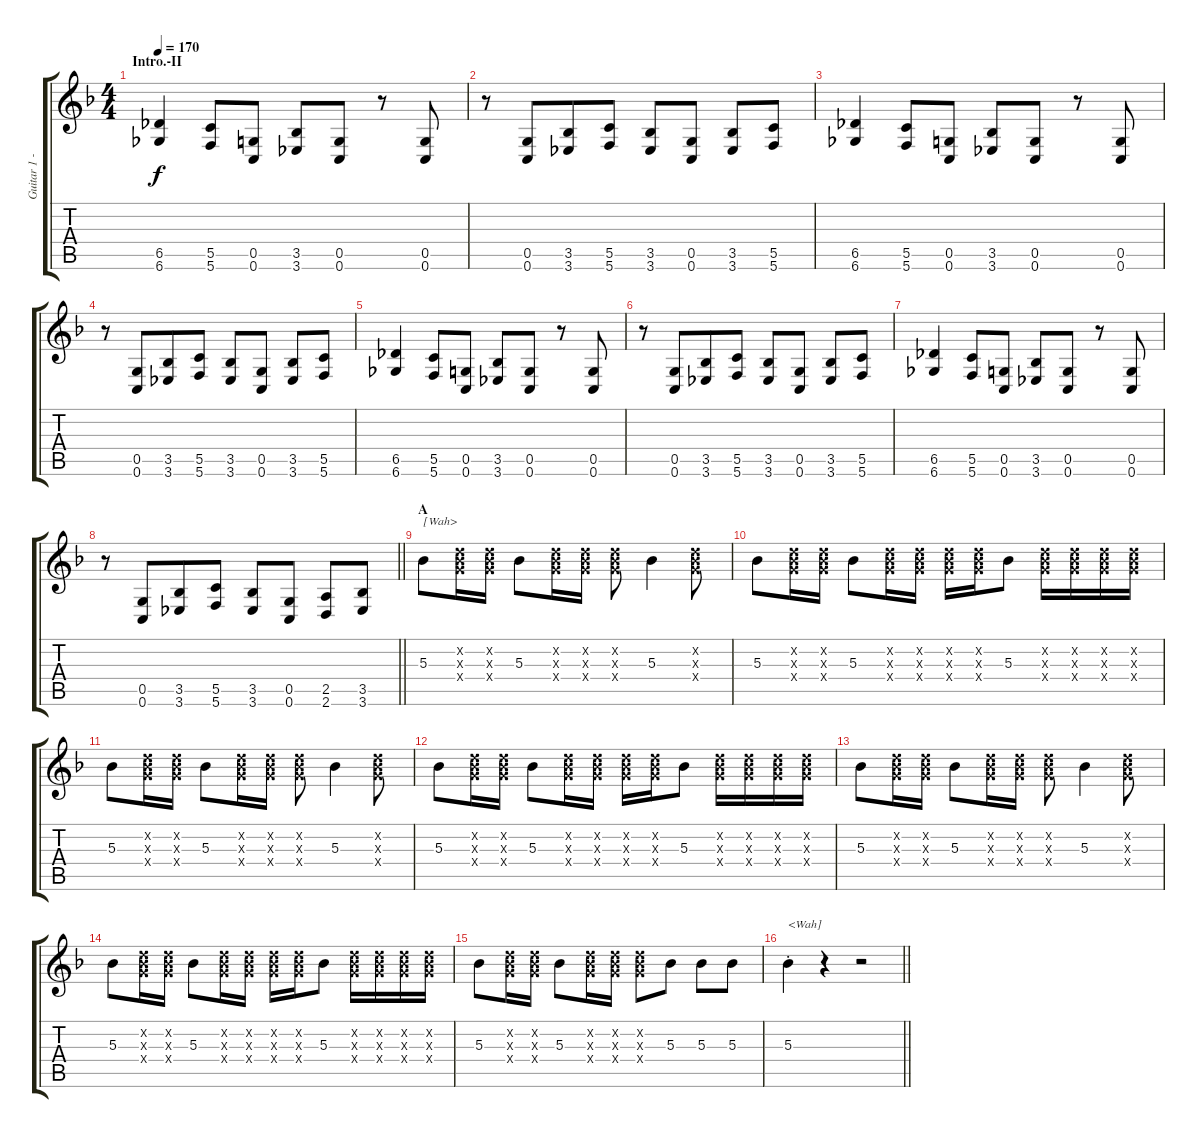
\track ("Guitar 1 - Uruha" "Guitar 1 -") {instrument distortionguitar}
\staff {score tabs}
\tuning (D4 A3 F3 C3 G2 C2) {hide}
\ts (4 4)
\section ("" "Intro.-II")
\tempo 170
\clef g2
\ks f
(6.5 6.6).4{dy f} (5.5 5.6).8 (0.5 0.6).8 (3.5 3.6).8 (0.5 0.6).8 r.8 (0.5 0.6).8 |
r.8 (0.5 0.6).8{beam merge} (3.5 3.6).8 (5.5 5.6).8 (3.5 3.6).8 (0.5 0.6).8 (3.5 3.6).8 (5.5 5.6).8 |
(6.5 6.6).4 (5.5 5.6).8 (0.5 0.6).8 (3.5 3.6).8 (0.5 0.6).8 r.8 (0.5 0.6).8 |
r.8 (0.5 0.6).8{beam merge} (3.5 3.6).8 (5.5 5.6).8 (3.5 3.6).8 (0.5 0.6).8 (3.5 3.6).8 (5.5 5.6).8 |
(6.5 6.6).4 (5.5 5.6).8 (0.5 0.6).8 (3.5 3.6).8 (0.5 0.6).8 r.8 (0.5 0.6).8 |
r.8 (0.5 0.6).8{beam merge} (3.5 3.6).8 (5.5 5.6).8 (3.5 3.6).8 (0.5 0.6).8 (3.5 3.6).8 (5.5 5.6).8 |
(6.5 6.6).4 (5.5 5.6).8 (0.5 0.6).8 (3.5 3.6).8 (0.5 0.6).8 r.8 (0.5 0.6).8 |
\barLineRight lightlight
r.8 (0.5 0.6).8{beam merge} (3.5 3.6).8 (5.5 5.6).8 (3.5 3.6).8 (0.5 0.6).8 (2.5 2.6).8 (3.5 3.6).8 |
\section ("" "A")
5.3.8{txt "[Wah>"} (5.2{x} 5.3{x} 7.4{x}).16 (5.2{x} 5.3{x} 7.4{x}).16 5.3.8 (5.2{x} 5.3{x} 7.4{x}).16 (5.2{x} 5.3{x} 7.4{x}).16 (5.2{x} 5.3{x} 7.4{x}).8 5.3.4 (5.2{x} 5.3{x} 7.4{x}).8 |
5.3.8 (5.2{x} 5.3{x} 7.4{x}).16 (5.2{x} 5.3{x} 7.4{x}).16 5.3.8 (5.2{x} 5.3{x} 7.4{x}).16 (5.2{x} 5.3{x} 7.4{x}).16 (5.2{x} 5.3{x} 7.4{x}).16 (5.2{x} 5.3{x} 7.4{x}).16 5.3.8 (5.2{x} 5.3{x} 7.4{x}).16 (5.2{x} 5.3{x} 7.4{x}).16 (5.2{x} 5.3{x} 7.4{x}).16 (5.2{x} 5.3{x} 7.4{x}).16 |
5.3.8 (5.2{x} 5.3{x} 7.4{x}).16 (5.2{x} 5.3{x} 7.4{x}).16 5.3.8 (5.2{x} 5.3{x} 7.4{x}).16 (5.2{x} 5.3{x} 7.4{x}).16 (5.2{x} 5.3{x} 7.4{x}).8 5.3.4 (5.2{x} 5.3{x} 7.4{x}).8 |
5.3.8 (5.2{x} 5.3{x} 7.4{x}).16 (5.2{x} 5.3{x} 7.4{x}).16 5.3.8 (5.2{x} 5.3{x} 7.4{x}).16 (5.2{x} 5.3{x} 7.4{x}).16 (5.2{x} 5.3{x} 7.4{x}).16 (5.2{x} 5.3{x} 7.4{x}).16 5.3.8 (5.2{x} 5.3{x} 7.4{x}).16 (5.2{x} 5.3{x} 7.4{x}).16 (5.2{x} 5.3{x} 7.4{x}).16 (5.2{x} 5.3{x} 7.4{x}).16 |
5.3.8 (5.2{x} 5.3{x} 7.4{x}).16 (5.2{x} 5.3{x} 7.4{x}).16 5.3.8 (5.2{x} 5.3{x} 7.4{x}).16 (5.2{x} 5.3{x} 7.4{x}).16 (5.2{x} 5.3{x} 7.4{x}).8 5.3.4 (5.2{x} 5.3{x} 7.4{x}).8 |
5.3.8 (5.2{x} 5.3{x} 7.4{x}).16 (5.2{x} 5.3{x} 7.4{x}).16 5.3.8 (5.2{x} 5.3{x} 7.4{x}).16 (5.2{x} 5.3{x} 7.4{x}).16 (5.2{x} 5.3{x} 7.4{x}).16 (5.2{x} 5.3{x} 7.4{x}).16 5.3.8 (5.2{x} 5.3{x} 7.4{x}).16 (5.2{x} 5.3{x} 7.4{x}).16 (5.2{x} 5.3{x} 7.4{x}).16 (5.2{x} 5.3{x} 7.4{x}).16 |
5.3.8 (5.2{x} 5.3{x} 7.4{x}).16 (5.2{x} 5.3{x} 7.4{x}).16 5.3.8 (5.2{x} 5.3{x} 7.4{x}).16 (5.2{x} 5.3{x} 7.4{x}).16 (5.2{x} 5.3{x} 7.4{x}).8 5.3.8 5.3.8 5.3.8 |
\barLineRight lightlight
5.3{st}.4{txt "<Wah]"} r.4 r.2
